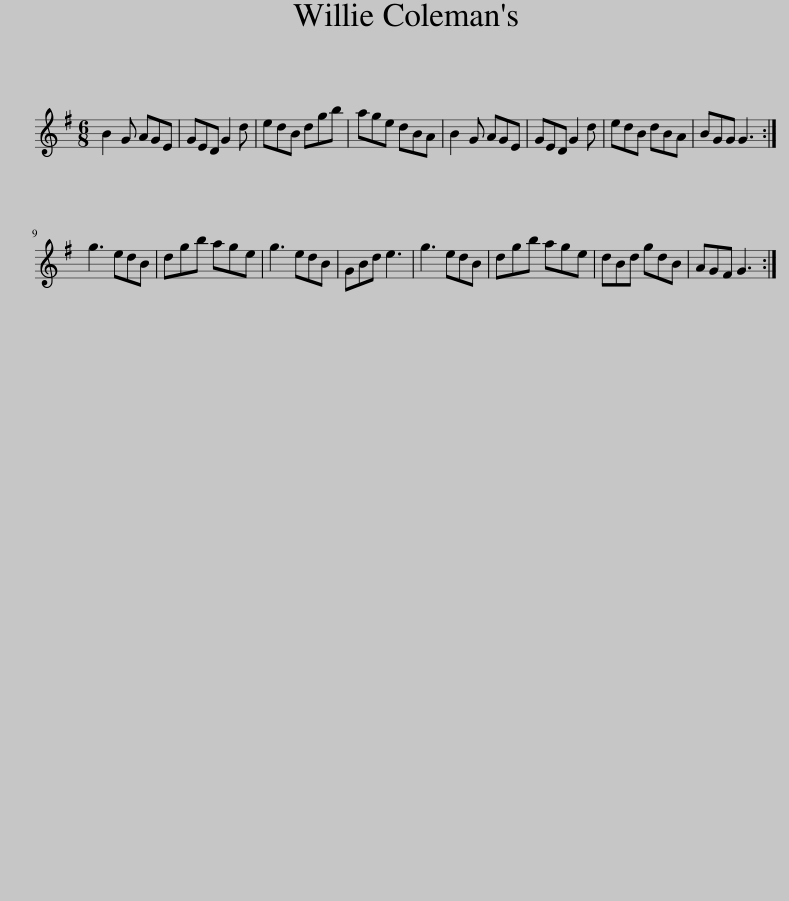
X:1
L:1/8
M:6/8
I:linebreak $
K:G
V:1 treble
V:1
 B2 G AGE | GED G2 d | edB dgb | age dBA | B2 G AGE | %5
 GED G2 d | edB dBA | BGG G3 :|$ g3 edB | dgb age | %10
 g3 edB | GBd e3 | g3 edB | dgb age | dBd gdB | %15
 AGF G3 :| %16
